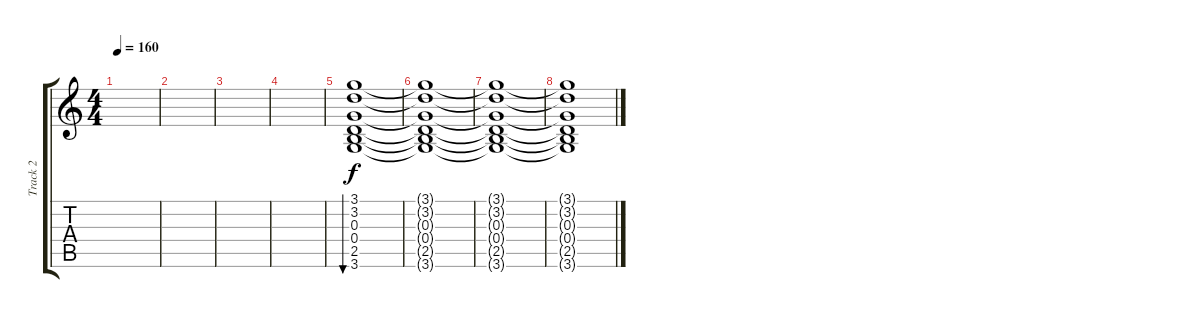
\track ("Track 2" "Track 2") {instrument acousticguitarsteel}
\staff {score tabs}
\tuning (E4 B3 G3 D3 A2 E2) {hide}
\ts (4 4)
\tempo 160
\clef g2
\ks c
|
|
|
|
(3.1 3.2 0.3 0.4 2.5 3.6).1{bu 480} |
(3.1{t} 3.2{t} 0.3{t} 0.4{t} 2.5{t} 3.6{t}).1 |
(3.1{t} 3.2{t} 0.3{t} 0.4{t} 2.5{t} 3.6{t}).1 |
(3.1{t} 3.2{t} 0.3{t} 0.4{t} 2.5{t} 3.6{t}).1
